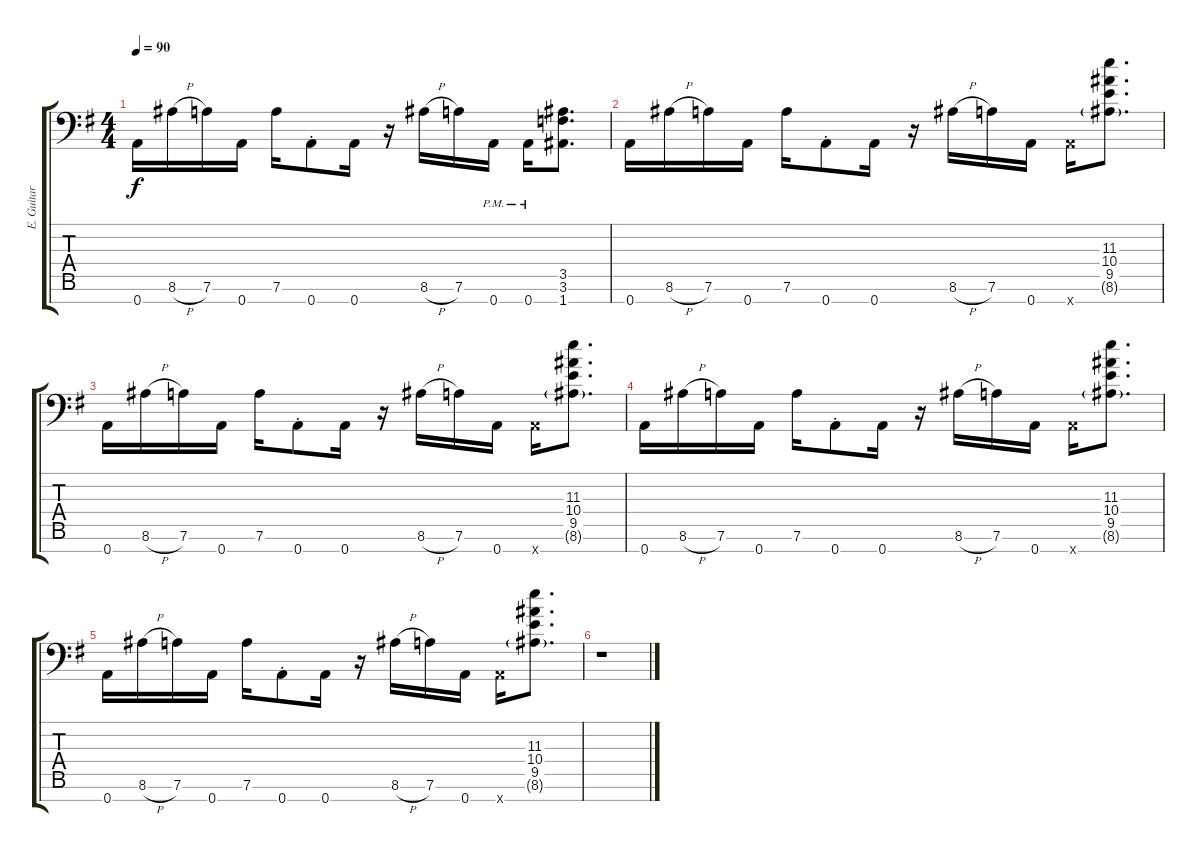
\track ("E. Guitar III" "E. Guitar ") {instrument overdrivenguitar}
\staff {score tabs}
\tuning (D4 A3 F3 C3 G2 D2 A1) {hide}
\ts (4 4)
\tempo 90
\clef f4
\ks g
0.7.16{dy f} 8.6{h}.16 7.6.16 0.7.16 7.6.16 0.7{st}.8 0.7.16 r.16 8.6{h}.16 7.6.16 0.7{pm}.16 0.7{pm}.16 (3.5 3.6 1.7).8{d} |
0.7.16 8.6{h}.16 7.6.16 0.7.16 7.6.16 0.7{st}.8 0.7.16 r.16 8.6{h}.16 7.6.16 0.7.16 0.7{x}.16 (11.3 10.4 9.5 8.6{g}).8{d} |
0.7.16 8.6{h}.16 7.6.16 0.7.16 7.6.16 0.7{st}.8 0.7.16 r.16 8.6{h}.16 7.6.16 0.7.16 0.7{x}.16 (11.3 10.4 9.5 8.6{g}).8{d} |
0.7.16 8.6{h}.16 7.6.16 0.7.16 7.6.16 0.7{st}.8 0.7.16 r.16 8.6{h}.16 7.6.16 0.7.16 0.7{x}.16 (11.3 10.4 9.5 8.6{g}).8{d} |
0.7.16 8.6{h}.16 7.6.16 0.7.16 7.6.16 0.7{st}.8 0.7.16 r.16 8.6{h}.16 7.6.16 0.7.16 0.7{x}.16 (11.3 10.4 9.5 8.6{g}).8{d} |
r.1
